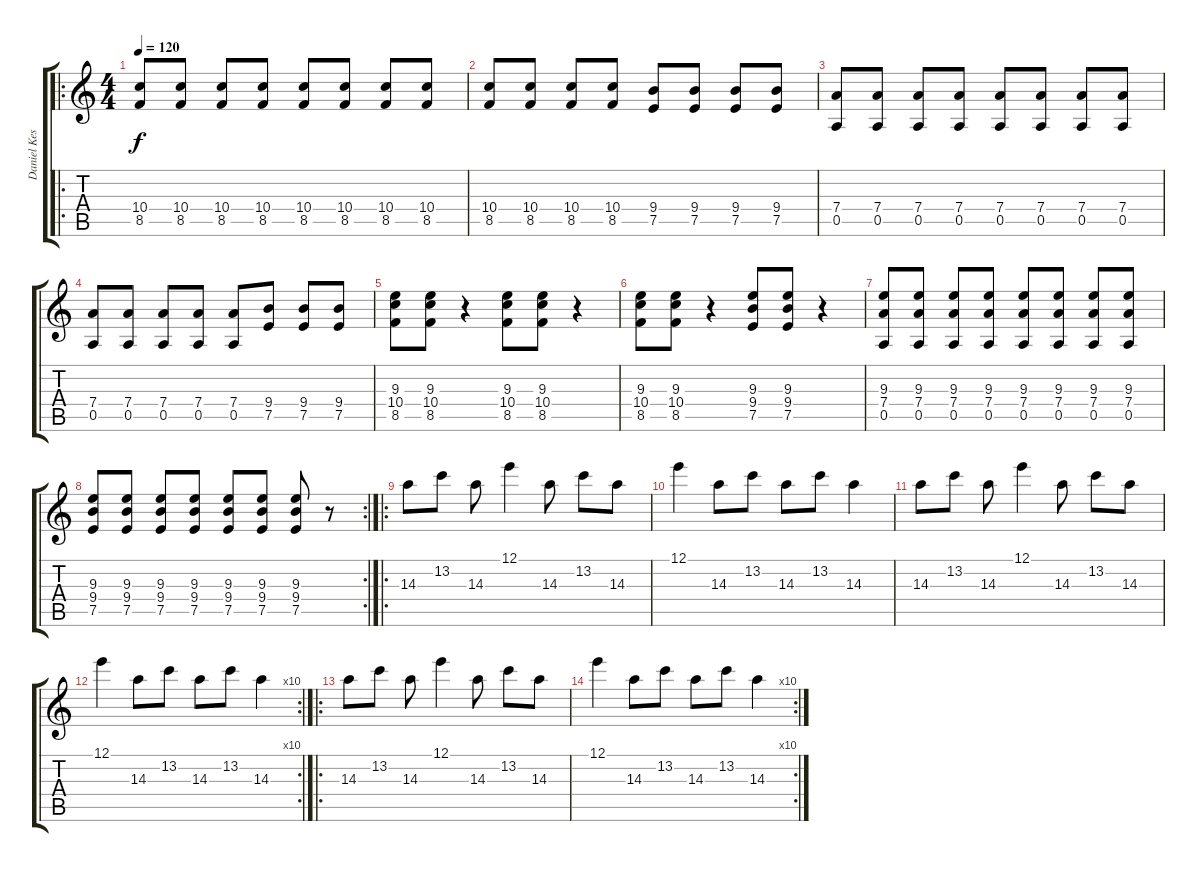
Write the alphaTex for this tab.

\track ("Daniel Kessler" "Daniel Kes") {instrument electricguitarclean}
\staff {score tabs}
\tuning (E4 B3 G3 D3 A2 E2) {hide}
\ro
\ts (4 4)
\tempo 120
\clef g2
\ks c
(10.4 8.5).8{dy f instrument overdrivenguitar} (10.4 8.5).8 (10.4 8.5).8 (10.4 8.5).8 (10.4 8.5).8 (10.4 8.5).8 (10.4 8.5).8 (10.4 8.5).8 |
(10.4 8.5).8 (10.4 8.5).8 (10.4 8.5).8 (10.4 8.5).8 (9.4 7.5).8 (9.4 7.5).8 (9.4 7.5).8 (9.4 7.5).8 |
(7.4 0.5).8 (7.4 0.5).8 (7.4 0.5).8 (7.4 0.5).8 (7.4 0.5).8 (7.4 0.5).8 (7.4 0.5).8 (7.4 0.5).8 |
(7.4 0.5).8 (7.4 0.5).8 (7.4 0.5).8 (7.4 0.5).8 (7.4 0.5).8 (9.4 7.5).8 (9.4 7.5).8 (9.4 7.5).8 |
(9.3 10.4 8.5).8 (9.3 10.4 8.5).8 r.4 (9.3 10.4 8.5).8 (9.3 10.4 8.5).8 r.4 |
(9.3 10.4 8.5).8 (9.3 10.4 8.5).8 r.4 (9.3 9.4 7.5).8 (9.3 9.4 7.5).8 r.4 |
(9.3 7.4 0.5).8 (9.3 7.4 0.5).8 (9.3 7.4 0.5).8 (9.3 7.4 0.5).8 (9.3 7.4 0.5).8 (9.3 7.4 0.5).8 (9.3 7.4 0.5).8 (9.3 7.4 0.5).8 |
\rc 2
(9.3 9.4 7.5).8 (9.3 9.4 7.5).8 (9.3 9.4 7.5).8 (9.3 9.4 7.5).8 (9.3 9.4 7.5).8 (9.3 9.4 7.5).8 (9.3 9.4 7.5).8 r.8 |
\ro
14.3.8 13.2.8 14.3.8 12.1.4 14.3.8 13.2.8 14.3.8 |
12.1.4 14.3.8 13.2.8 14.3.8 13.2.8 14.3.4 |
14.3.8 13.2.8 14.3.8 12.1.4 14.3.8 13.2.8 14.3.8 |
\rc 10
12.1.4 14.3.8 13.2.8 14.3.8 13.2.8 14.3.4 |
\ro
14.3.8 13.2.8 14.3.8 12.1.4 14.3.8 13.2.8 14.3.8 |
\rc 10
12.1.4 14.3.8 13.2.8 14.3.8 13.2.8 14.3.4
